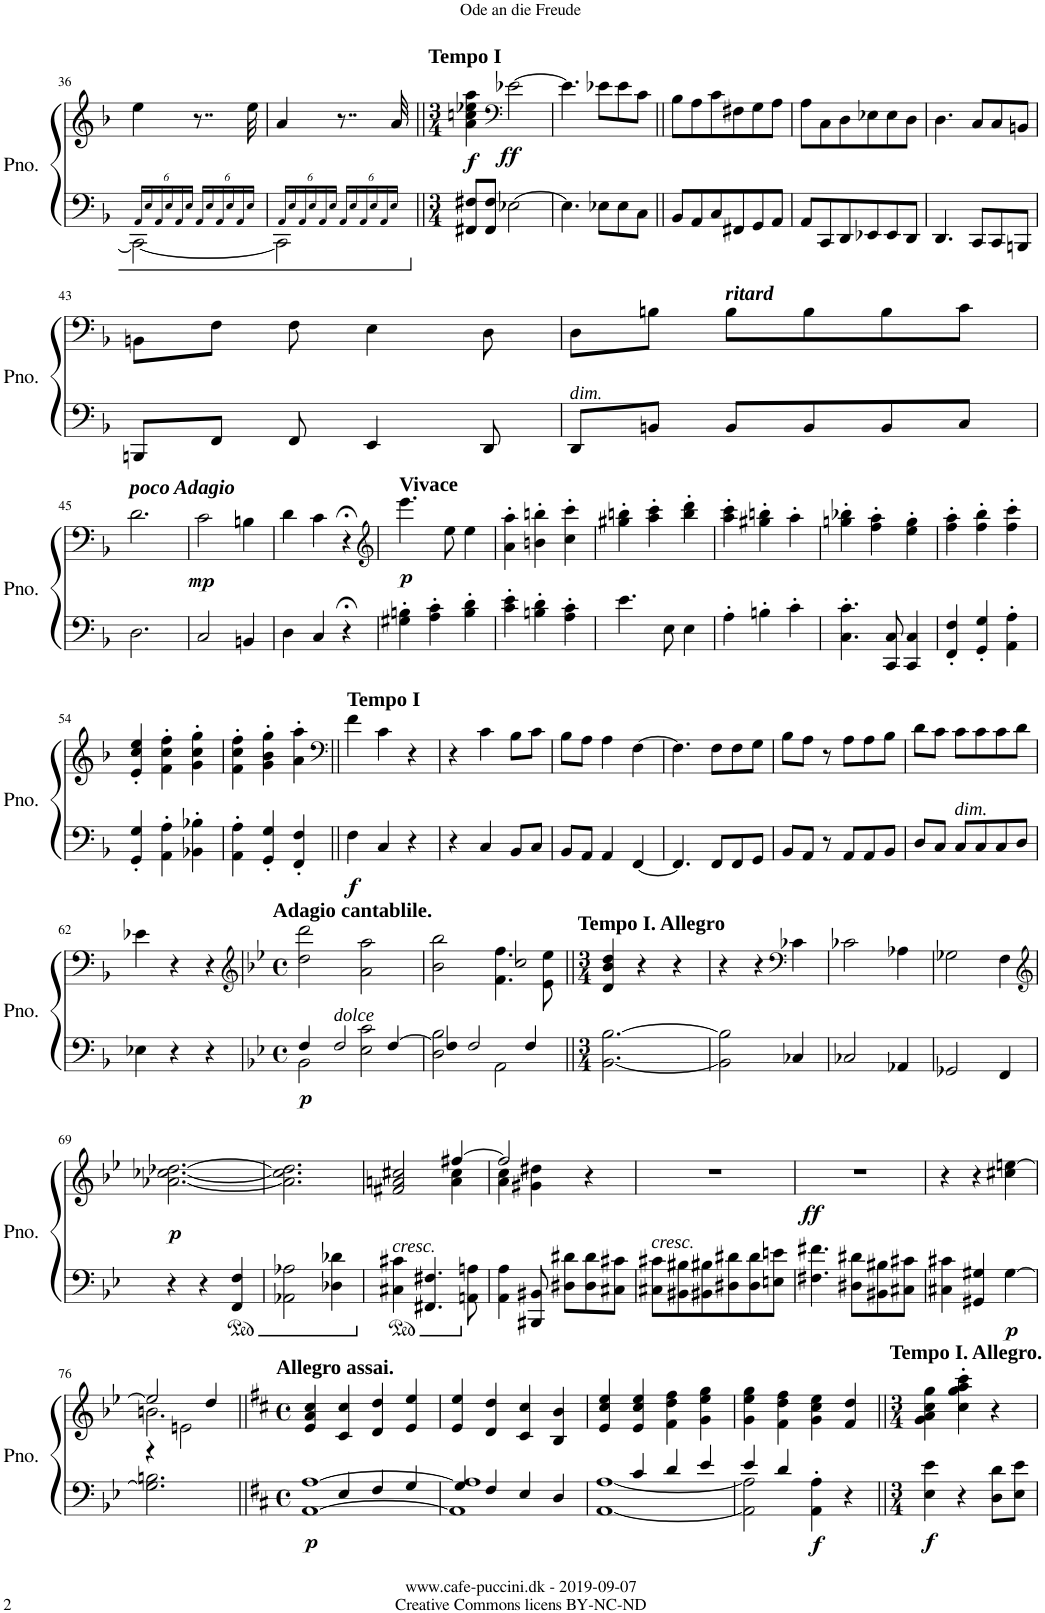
**kern	**kern	**dynam
*part1	*part1	*part1
*staff2	*staff1	*staff1/2
*I"Piano	*	*
*I'Pno.	*	*
!!LO:PB:g=z
*clefF4	*clefG2	*
*k[b-]	*k[b-]	*
*M2/4	*M2/4	*
*Xbrackettup	*	*
=36	=36	=36
*^	*	*
24AA!/LL	2CC#\_	4ee\	.
24E!/	.	.	.
24AA!/	.	.	.
24E!/	.	.	.
24AA!/	.	.	.
24E!/JJ	.	.	.
24AA!/LL	.	8..r	.
24E!/	.	.	.
24AA!/	.	.	.
24E!/	.	.	.
24AA!/	.	.	.
24E!/JJ	.	.	.
.	.	32ee\	.
=37	=37	=37	=37
24AA!/LL	2CC#\]	4a/	.
24E!/	.	.	.
24AA!/	.	.	.
24E!/	.	.	.
24AA!/	.	.	.
24E!/JJ	.	.	.
24AA!/LL	.	8..r	.
24E!/	.	.	.
24AA!/	.	.	.
24E!/	.	.	.
24AA!/	.	.	.
24E!/JJ	.	.	.
.	.	32a/	.
*v	*v	*	*
=38||	=38||	=38||
*M3/4	*M3/4	*
!	!	!LO:DY:b
8FF#X/ 8F#X/L	4a\ 4ccn\ 4ee-X\ 4aa\	f
8FF#/ 8F#/J	.	.
*	*clefF4	*
!	!	!LO:DY:b
[2E-X\	[2e-X\	ff
=39	=39	=39
4.E-\]	4.e-\]	.
8E-X\L	8e-X\L	.
8E-\	8e-\	.
8C\J	8c\J	.
=40||	=40||	=40||
8BB-/L	8B-\L	.
8AA/	8A\	.
8C/	8c\	.
8FF#X/	8F#X\	.
8GG/	8G\	.
8AA/J	8A\J	.
=41	=41	=41
8AA/L	8A\L	.
8CC/	8C\	.
8DD/	8D\	.
8EE-X/	8E-X\	.
8EE-/	8E-\	.
8DD/J	8D\J	.
=42	=42	=42
4.DD/	4.D\	.
8CC/L	8C/L	.
8CC/	8C/	.
8BBBn/J	8BBn/J	.
!!LO:LB:g=z
=43	=43	=43
8BBBn/L	8BBn\L	.
8FF/J	8F\J	.
8FF/	8F\	.
4EE/	4E\	.
8DD/	8D\	.
=44	=44	=44
!LO:TX:a:i:t=dim	!	!
!LO:TX:a:t=.	!	!
8DD/L	8D\L	.
8BBn/J	8Bn\J	.
8BB/L	8B\L	.
8BB/	8B\	.
8BB/	8B\	.
8C/J	8c\J	.
!!LO:LB:g=z
=45	=45	=45
2.D\	2.d\	.
=46	=46	=46
!	!	!LO:DY:b
2C/	2c\	mp
4BBn/	4Bn\	.
=47	=47	=47
4D\	4d\	.
4C/	4c\	.
4r;<	4r;<	.
=48	=48	=48
*	*clefG2	*
!	!	!LO:DY:b
4G#X\' 4Bn\'	4.eee\	p
4A\' 4c\'	.	.
.	8ee\	.
4B\' 4d\'	4ee\	.
=49	=49	=49
4c\' 4e\'	4a\' 4aa\'	.
4Bn\' 4d\'	4bn\' 4bbn\'	.
4A\' 4c\'	4cc\' 4ccc\'	.
=50	=50	=50
4.e\	4gg#X\' 4bbn\'	.
.	4aa\' 4ccc\'	.
8E\	.	.
4E\	4bb\' 4ddd\'	.
=51	=51	=51
4A'\	4aa\' 4ccc\'	.
4Bn'\	4gg#X\' 4bbn\'	.
4c'\	4aa'\	.
=52	=52	=52
4.C\' 4.c\'	4ggn\' 4bb-X\'	.
.	4ff\' 4aa\'	.
8CC/ 8C/	.	.
4CC/ 4C/	4ee\' 4gg\'	.
=53	=53	=53
4FF/' 4F/'	4ff\' 4aa\'	.
4GG/' 4G/'	4ff\' 4bb-\'	.
4AA\' 4A\'	4ff\' 4ccc\'	.
!!LO:LB:g=z
=54	=54	=54
4GG/' 4G/'	4e/' 4cc/' 4ee/'	.
4AA\' 4A\'	4f\' 4cc\' 4ff\'	.
4BB-X\' 4B-X\'	4g\' 4cc\' 4gg\'	.
=55	=55	=55
4AA\' 4A\'	4f\' 4cc\' 4ff\'	.
4GG/' 4G/'	4g\' 4b-\' 4gg\'	.
4FF/' 4F/'	4a\' 4aa\'	.
=56||	=56||	=56||
*	*clefF4	*
!	!	!LO:DY:b=2
4F\	4f\	f
4C/	4c\	.
4r	4r	.
=57	=57	=57
4r	4r	.
4C/	4c\	.
8BB-/L	8B-\L	.
8C/J	8c\J	.
=58	=58	=58
8BB-/L	8B-\L	.
8AA/J	8A\J	.
4AA/	4A\	.
[4FF/	[4F\	.
=59	=59	=59
4.FF/]	4.F\]	.
8FF/L	8F\L	.
8FF/	8F\	.
8GG/J	8G\J	.
=60	=60	=60
8BB-/L	8B-\L	.
8AA/J	8A\J	.
8r	8r	.
8AA/L	8A\L	.
8AA/	8A\	.
8BB-/J	8B-\J	.
=61	=61	=61
8D/L	8d\L	.
8C/J	8c\J	.
!LO:TX:a:i:t=dim.	!	!
8C/L	8c\L	.
8C/	8c\	.
8C/	8c\	.
8D/J	8d\J	.
!!LO:LB:g=z
=62	=62	=62
4E-X\	4e-X\	.
4r	4r	.
4r	4r	.
=63	=63	=63
*	*clefG2	*
*k[b-e-]	*k[b-e-]	*
*M4/4	*M4/4	*
*met(c)	*met(c)	*
*^	*	*
!	!	!	!LO:DY:b=2
4F/	2BB-\	2dd\ 2ddd\	p
!LO:TX:a:i:t=dolce	!	!	!
2F/	.	.	.
.	2E-\ 2c\	2a\ 2aa\	.
[4F/	.	.	.
=64	=64	=64	=64
*	*	*^	*
4F/]	2D\ 2B-\	2b-\ 2bb-\	2ryy	.
2F/	.	.	.	.
.	2AA\	2cc/	4.f\ 4.ff\	.
4F/	.	.	.	.
.	.	.	8e-\ 8ee-\	.
*v	*v	*	*	*
*	*v	*v	*
=65||	=65||	=65||
*M3/4	*M3/4	*
[2.BB-\ [2.B-\	4d/ 4b-/ 4dd/	.
.	4r	.
.	4r	.
=66	=66	=66
2BB-\] 2B-\]	4r	.
.	4r	.
*	*clefF4	*
4C-X/	4c-X\	.
=67	=67	=67
2C-X/	2c-X\	.
4AA-X/	4A-X\	.
=68	=68	=68
2GG-X/	2G-X\	.
4FF/	4F\	.
!!LO:LB:g=z
=69	=69	=69
*	*clefG2	*
!	!	!LO:DY:b
4r	[2.a-X\ [2.cc-X\ [2.dd-X\	p
4r	.	.
4FF/ 4F/	.	.
=70	=70	=70
2AA-X\ 2A-X\	2.a-\] 2.cc-\] 2.dd-\]	.
4D-X\ 4d-X\	.	.
=71	=71	=71
*	*^	*
!LO:TX:a:i:t=cresc	!	!	!
!LO:TX:a:t=.	!	!	!
4C#X\ 4c#X\	2f#X/ 2an/ 2cc#X/	2ryy	.
4.FF#X/ 4.F#X/	.	.	.
.	[4ff#X/	4a\ 4cc#\	.
8AAn\ 8An\	.	.	.
=72	=72	=72	=72
4AA\ 4A\	2ff#/]	4a\ 4cc\	.
8BBB#X/ 8BB#X/	.	4g#X\ 4dd#X\	.
8D#X\ 8d#X\L	.	.	.
8D#\ 8d#\	4r	4ryy	.
8C#X\ 8c#X\J	.	.	.
*	*v	*v	*
=73	=73	=73
!LO:TX:a:i:t=cresc	!	!
!LO:TX:a:t=.	!	!
8C#X\ 8c#X\L	2.r	.
8BB#X\ 8B#X\	.	.
8BB#X\ 8B#X\	.	.
8D#X\ 8d#X\	.	.
8D#\ 8d#\	.	.
8En\ 8en\J	.	.
=74	=74	=74
!	!	!LO:DY:b
4.F#X\ 4.f#X\	2.r	ff
8D#X\ 8d#X\L	.	.
8BB#X\ 8B#X\	.	.
8C#X\ 8c#X\J	.	.
=75	=75	=75
4C#X\ 4c#X\	4r	.
4GG#X/ 4G#X/	4r	.
!	!	!LO:DY:b=2
[4G#\	4cc#X\ [4een\	p
!!LO:LB:g=z
=76	=76	=76
*	*^	*
*	*	*^	*
2.G#\] 2.Bn\	2ee/]	2.bn\	4r	.
.	.	.	2en\	.
.	4dd/	.	.	.
*	*v	*v	*v	*
=77||	=77||	=77||
*k[f#c#]	*k[f#c#]	*
*M4/4	*M4/4	*
*met(c)	*met(c)	*
*^	*	*
!	!	!	!LO:DY:b=2
[1AA [1A	4ryy	4e/ 4a/ 4cc#/	p
.	4E/	4c#/ 4cc#/	.
.	4F#/	4d/ 4dd/	.
.	4G/	4e/ 4ee/	.
=78	=78	=78	=78
1AA] 1A]	4G/	4e/ 4ee/	.
.	4F#/	4d/ 4dd/	.
.	4E/	4c#/ 4cc#/	.
.	4D/	4B/ 4b/	.
=79	=79	=79	=79
4ryy	[1AA [1A	4e/ 4cc#/ 4ee/	.
4c#/	.	4e/ 4cc#/ 4ee/	.
4d/	.	4f#\ 4dd\ 4ff#\	.
4e/	.	4g\ 4ee\ 4gg\	.
=80	=80	=80	=80
4e/	2AA\] 2A\]	4g\ 4ee\ 4gg\	.
4d/	.	4f#\ 4dd\ 4ff#\	.
!	!	!	!LO:DY:b=2
4AA\' 4A\'	2ryy	4g\ 4cc#\ 4ee\	f
4r	.	4f#/ 4dd/	.
*v	*v	*	*
=81||	=81||	=81||
*M3/4	*M3/4	*
!	!	!LO:DY:b=2
4E\ 4e\	4g\ 4a\ 4cc#\ 4gg\	f
4r	4cc#\' 4gg\' 4aa\' 4ccc#\'	.
8D\ 8d\L	4r	.
8E\ 8e\J	.	.
=	=	=
*-	*-	*-
